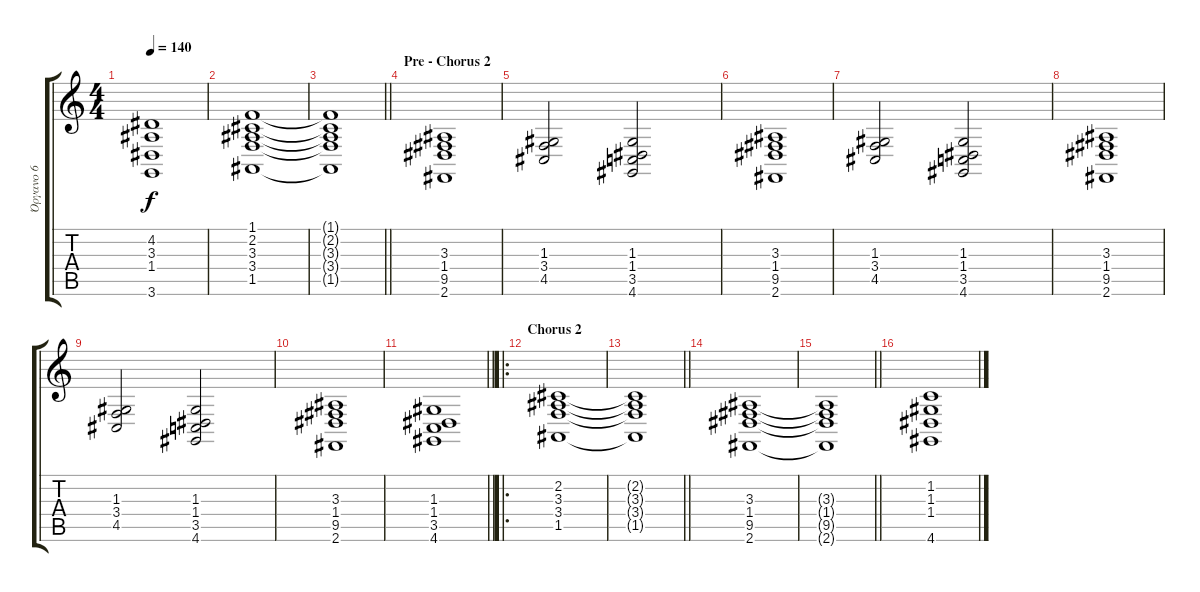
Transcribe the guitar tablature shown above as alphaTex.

\track ("Όργανο 6" "Όργανο 6") {instrument drawbarorgan}
\staff {score tabs}
\tuning (E4 B3 G3 D3 A2 E2) {hide}
\ts (4 4)
\tempo 140
\clef g2
\ks c
(4.2 3.3 1.4 3.6).1{dy f} |
(1.1 2.2 3.3 3.4 1.5).1 |
\barLineRight lightlight
(1.1{t} 2.2{t} 3.3{t} 3.4{t} 1.5{t}).1 |
\section ("" "Pre - Chorus 2")
(3.3 1.4 9.5 2.6).1 |
(1.3 3.4 4.5).2 (1.3 1.4 3.5 4.6).2 |
(3.3 1.4 9.5 2.6).1 |
(1.3 3.4 4.5).2 (1.3 1.4 3.5 4.6).2 |
(3.3 1.4 9.5 2.6).1 |
(1.3 3.4 4.5).2 (1.3 1.4 3.5 4.6).2 |
(3.3 1.4 9.5 2.6).1 |
\barLineRight lightlight
(1.3 1.4 3.5 4.6).1 |
\ro
\section ("" "Chorus 2")
(2.2 3.3 3.4 1.5).1 |
\barLineRight lightlight
(2.2{t} 3.3{t} 3.4{t} 1.5{t}).1 |
(3.3 1.4 9.5 2.6).1 |
\barLineRight lightlight
(3.3{t} 1.4{t} 9.5{t} 2.6{t}).1 |
(1.2 1.3 1.4 4.6).1
